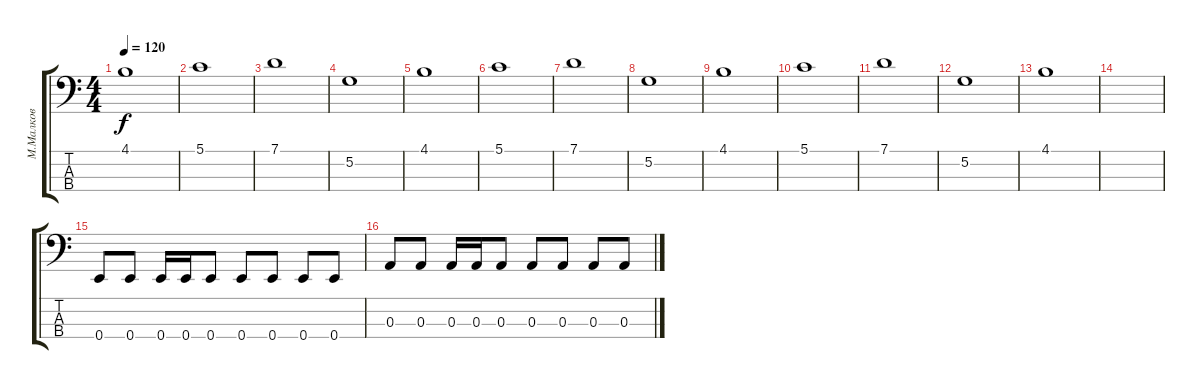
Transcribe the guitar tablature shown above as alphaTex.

\track ("М.Малков" "М.Малков") {instrument electricbasspick}
\staff {score tabs}
\tuning (G2 D2 A1 E1) {hide}
\ts (4 4)
\tempo 120
\clef f4
\ks c
4.1.1{dy f} |
5.1.1 |
7.1.1 |
5.2.1 |
4.1.1 |
5.1.1 |
7.1.1 |
5.2.1 |
4.1.1 |
5.1.1 |
7.1.1 |
5.2.1 |
4.1.1 |
|
0.4.8 0.4.8 0.4.16 0.4.16 0.4.8 0.4.8 0.4.8 0.4.8 0.4.8 |
0.3.8 0.3.8 0.3.16 0.3.16 0.3.8 0.3.8 0.3.8 0.3.8 0.3.8
